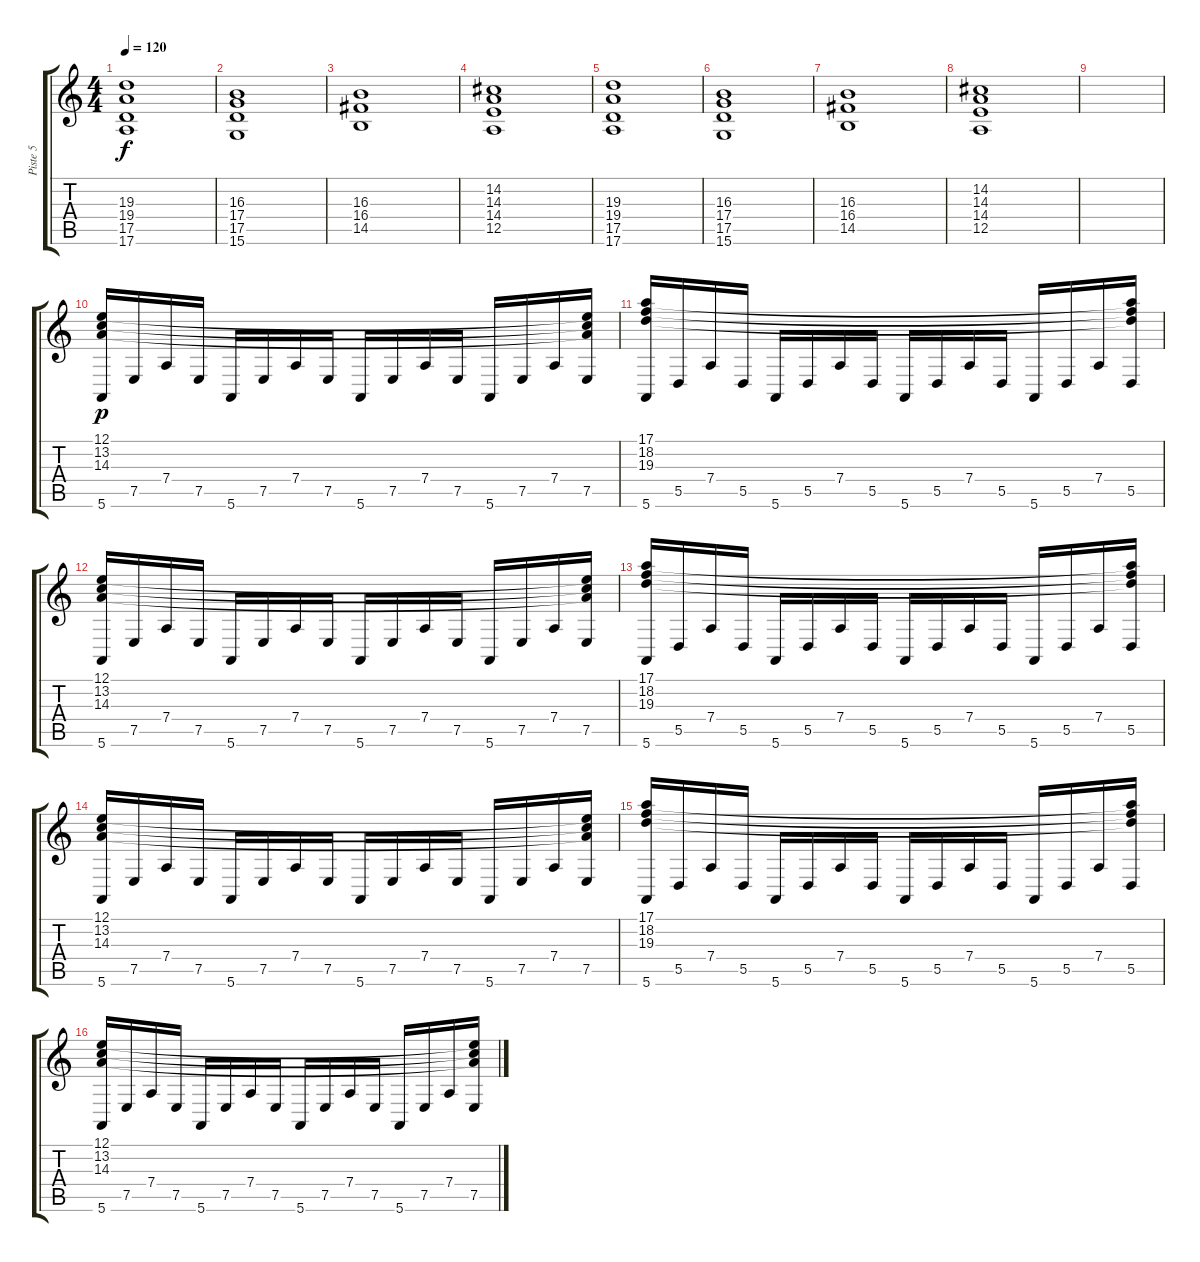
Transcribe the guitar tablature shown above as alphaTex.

\track ("Piste 5" "Piste 5") {instrument drawbarorgan}
\staff {score tabs}
\tuning (E4 B3 G3 D3 A2 E2) {hide}
\ts (4 4)
\tempo 120
\clef g2
\ks c
(19.3 19.4 17.5 17.6).1{dy f} |
(16.3 17.4 17.5 15.6).1 |
(16.3 16.4 14.5).1 |
(14.2 14.3 14.4 12.5).1 |
(19.3 19.4 17.5 17.6).1 |
(16.3 17.4 17.5 15.6).1 |
(16.3 16.4 14.5).1 |
(14.2 14.3 14.4 12.5).1 |
|
(12.1 13.2 14.3 5.6).16{dy p} 7.5.16 7.4.16 7.5.16 5.6.16 7.5.16 7.4.16 7.5.16 5.6.16 7.5.16 7.4.16 7.5.16 5.6.16 7.5.16 7.4.16 (12.1{t} 13.2{t} 14.3{t} 7.5).16 |
(17.1 18.2 19.3 5.6).16 5.5.16 7.4.16 5.5.16 5.6.16 5.5.16 7.4.16 5.5.16 5.6.16 5.5.16 7.4.16 5.5.16 5.6.16 5.5.16 7.4.16 (17.1{t} 18.2{t} 19.3{t} 5.5).16 |
(12.1 13.2 14.3 5.6).16 7.5.16 7.4.16 7.5.16 5.6.16 7.5.16 7.4.16 7.5.16 5.6.16 7.5.16 7.4.16 7.5.16 5.6.16 7.5.16 7.4.16 (12.1{t} 13.2{t} 14.3{t} 7.5).16 |
(17.1 18.2 19.3 5.6).16 5.5.16 7.4.16 5.5.16 5.6.16 5.5.16 7.4.16 5.5.16 5.6.16 5.5.16 7.4.16 5.5.16 5.6.16 5.5.16 7.4.16 (17.1{t} 18.2{t} 19.3{t} 5.5).16 |
(12.1 13.2 14.3 5.6).16 7.5.16 7.4.16 7.5.16 5.6.16 7.5.16 7.4.16 7.5.16 5.6.16 7.5.16 7.4.16 7.5.16 5.6.16 7.5.16 7.4.16 (12.1{t} 13.2{t} 14.3{t} 7.5).16 |
(17.1 18.2 19.3 5.6).16 5.5.16 7.4.16 5.5.16 5.6.16 5.5.16 7.4.16 5.5.16 5.6.16 5.5.16 7.4.16 5.5.16 5.6.16 5.5.16 7.4.16 (17.1{t} 18.2{t} 19.3{t} 5.5).16 |
(12.1 13.2 14.3 5.6).16 7.5.16 7.4.16 7.5.16 5.6.16 7.5.16 7.4.16 7.5.16 5.6.16 7.5.16 7.4.16 7.5.16 5.6.16 7.5.16 7.4.16 (12.1{t} 13.2{t} 14.3{t} 7.5).16
